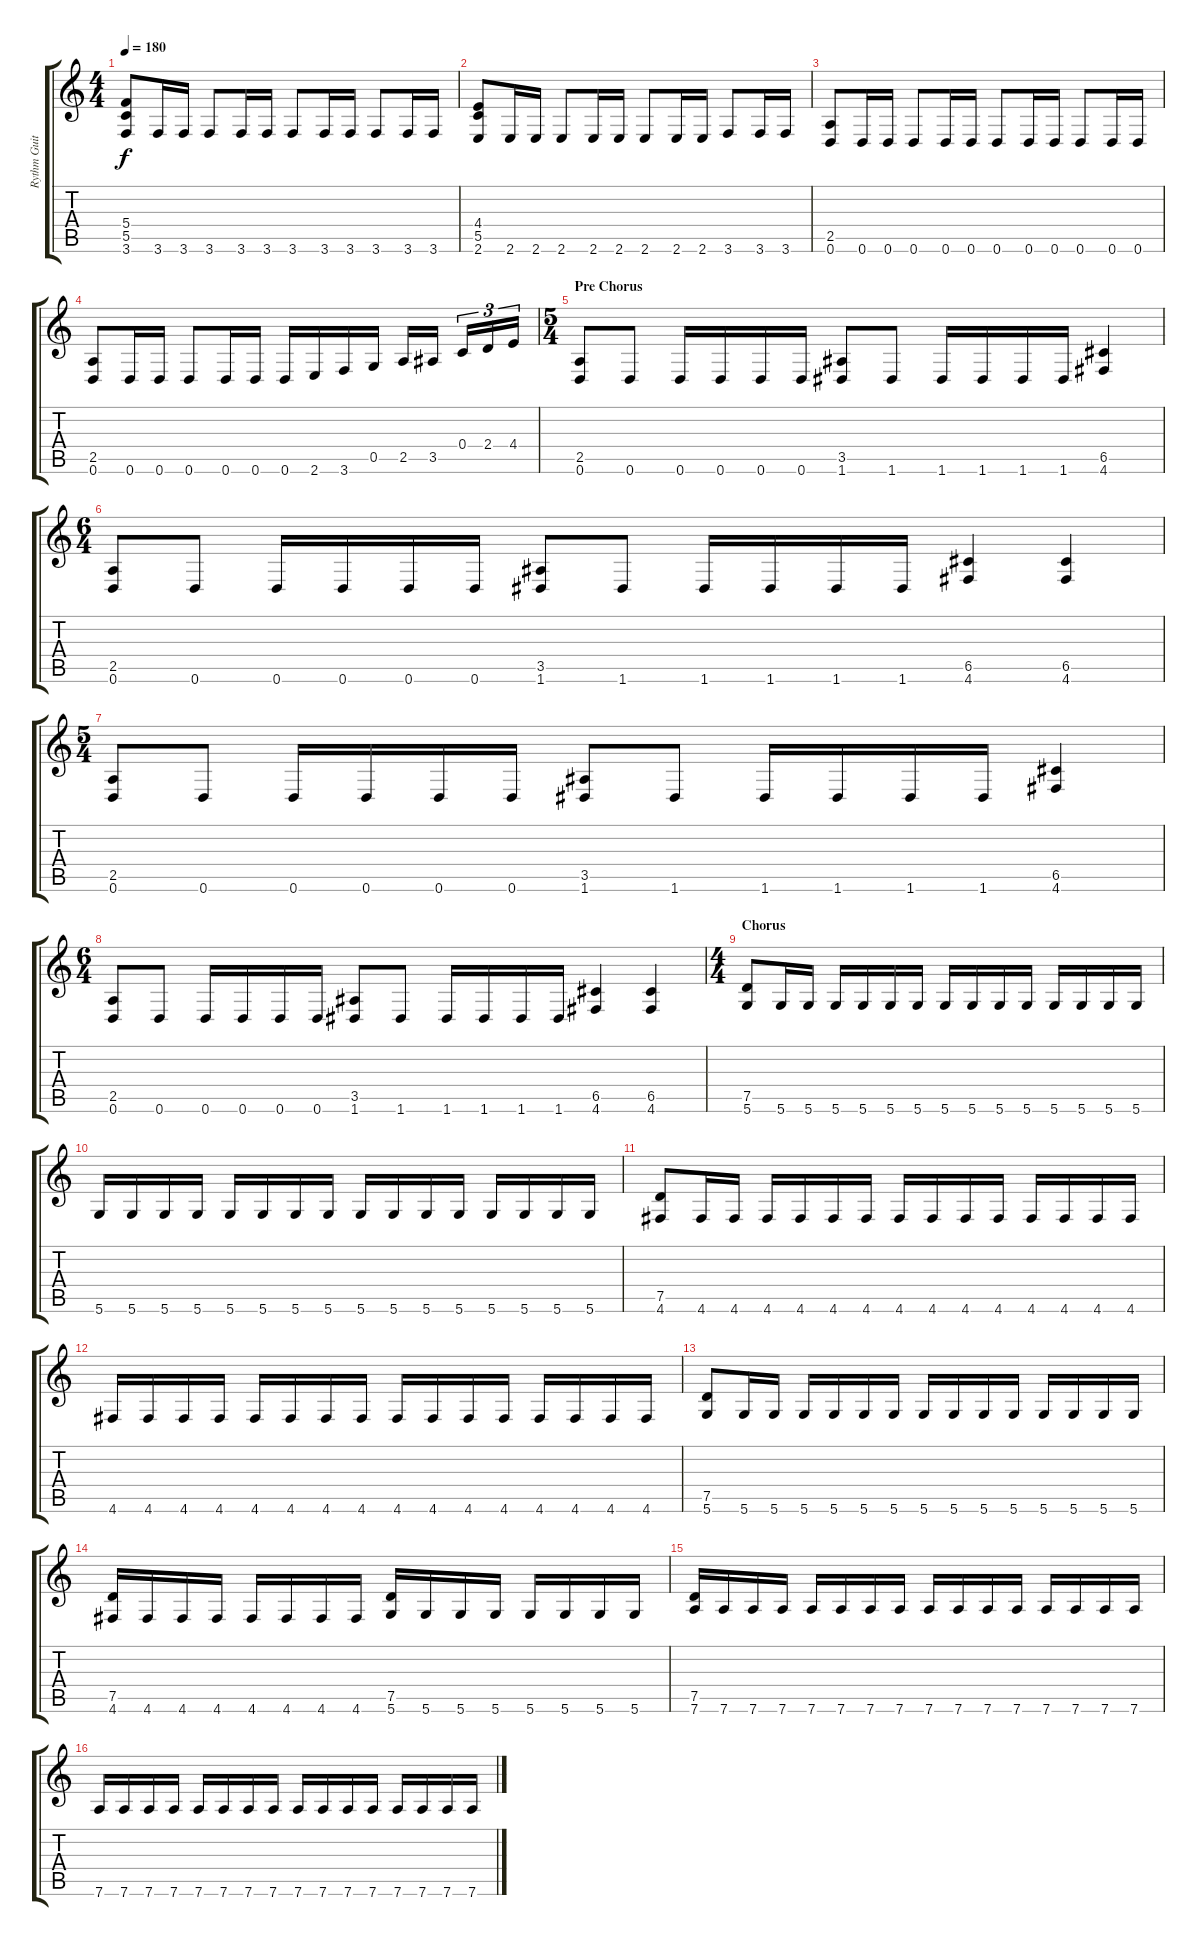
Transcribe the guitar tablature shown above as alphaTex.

\track ("Rythm Guitar" "Rythm Guit") {instrument distortionguitar}
\staff {score tabs}
\tuning (D4 A3 F3 C3 G2 D2) {hide}
\ts (4 4)
\tempo 180
\clef g2
\ks c
(5.4 5.5 3.6).8{dy f} 3.6.16 3.6.16 3.6.8 3.6.16 3.6.16 3.6.8 3.6.16 3.6.16 3.6.8 3.6.16 3.6.16 |
(4.4 5.5 2.6).8 2.6.16 2.6.16 2.6.8 2.6.16 2.6.16 2.6.8 2.6.16 2.6.16 3.6.8 3.6.16 3.6.16 |
(2.5 0.6).8 0.6.16 0.6.16 0.6.8 0.6.16 0.6.16 0.6.8 0.6.16 0.6.16 0.6.8 0.6.16 0.6.16 |
(2.5 0.6).8 0.6.16 0.6.16 0.6.8 0.6.16 0.6.16 0.6.16 2.6.16 3.6.16 0.5.16 2.5.16 3.5.16 0.4.16{tu (3 2)} 2.4.16{tu (3 2)} 4.4.16{tu (3 2)} |
\ts (5 4)
\section ("" "Pre Chorus")
(2.5 0.6).8 0.6.8 0.6.16 0.6.16 0.6.16 0.6.16 (3.5 1.6).8 1.6.8 1.6.16 1.6.16 1.6.16 1.6.16 (6.5 4.6).4 |
\ts (6 4)
(2.5 0.6).8 0.6.8 0.6.16 0.6.16 0.6.16 0.6.16 (3.5 1.6).8 1.6.8 1.6.16 1.6.16 1.6.16 1.6.16 (6.5 4.6).4 (6.5 4.6).4 |
\ts (5 4)
(2.5 0.6).8 0.6.8 0.6.16 0.6.16 0.6.16 0.6.16 (3.5 1.6).8 1.6.8 1.6.16 1.6.16 1.6.16 1.6.16 (6.5 4.6).4 |
\ts (6 4)
(2.5 0.6).8 0.6.8 0.6.16 0.6.16 0.6.16 0.6.16 (3.5 1.6).8 1.6.8 1.6.16 1.6.16 1.6.16 1.6.16 (6.5 4.6).4 (6.5 4.6).4 |
\ts (4 4)
\section ("" "Chorus")
(7.5 5.6).8 5.6.16 5.6.16 5.6.16 5.6.16 5.6.16 5.6.16 5.6.16 5.6.16 5.6.16 5.6.16 5.6.16 5.6.16 5.6.16 5.6.16 |
5.6.16 5.6.16 5.6.16 5.6.16 5.6.16 5.6.16 5.6.16 5.6.16 5.6.16 5.6.16 5.6.16 5.6.16 5.6.16 5.6.16 5.6.16 5.6.16 |
(7.5 4.6).8 4.6.16 4.6.16 4.6.16 4.6.16 4.6.16 4.6.16 4.6.16 4.6.16 4.6.16 4.6.16 4.6.16 4.6.16 4.6.16 4.6.16 |
4.6.16 4.6.16 4.6.16 4.6.16 4.6.16 4.6.16 4.6.16 4.6.16 4.6.16 4.6.16 4.6.16 4.6.16 4.6.16 4.6.16 4.6.16 4.6.16 |
(7.5 5.6).8 5.6.16 5.6.16 5.6.16 5.6.16 5.6.16 5.6.16 5.6.16 5.6.16 5.6.16 5.6.16 5.6.16 5.6.16 5.6.16 5.6.16 |
(7.5 4.6).16 4.6.16 4.6.16 4.6.16 4.6.16 4.6.16 4.6.16 4.6.16 (7.5 5.6).16 5.6.16 5.6.16 5.6.16 5.6.16 5.6.16 5.6.16 5.6.16 |
(7.5 7.6).16 7.6.16 7.6.16 7.6.16 7.6.16 7.6.16 7.6.16 7.6.16 7.6.16 7.6.16 7.6.16 7.6.16 7.6.16 7.6.16 7.6.16 7.6.16 |
7.6.16 7.6.16 7.6.16 7.6.16 7.6.16 7.6.16 7.6.16 7.6.16 7.6.16 7.6.16 7.6.16 7.6.16 7.6.16 7.6.16 7.6.16 7.6.16
